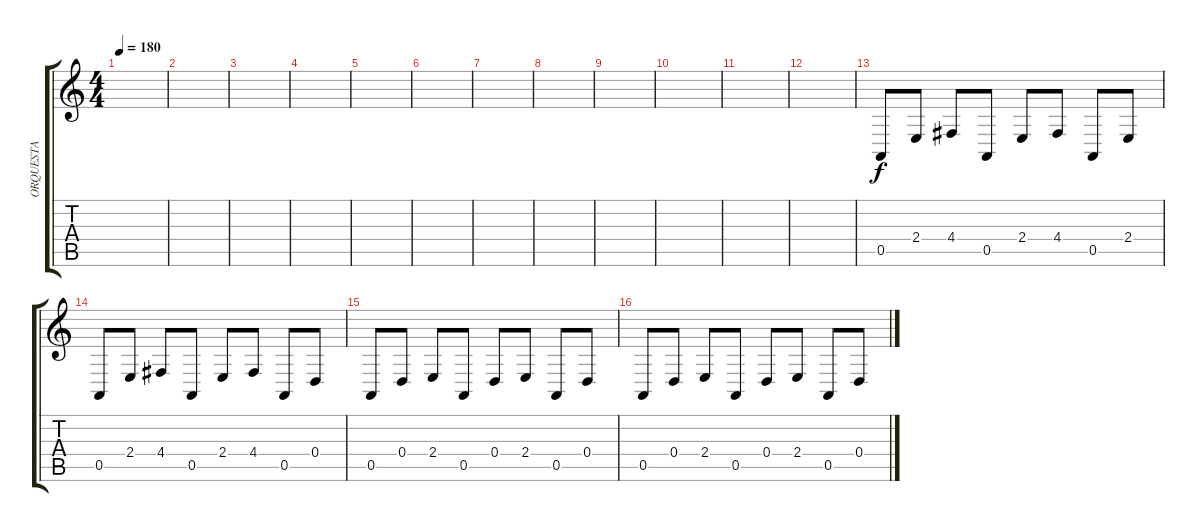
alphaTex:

\track ("ORQUESTA" "ORQUESTA") {instrument orchestralharp}
\staff {score tabs}
\tuning (E4 B3 G3 D3 A2 E2) {hide}
\ts (4 4)
\tempo 180
\clef g2
\ks c
|
|
|
|
|
|
|
|
|
|
|
|
0.5.8 2.4.8 4.4.8 0.5.8 2.4.8 4.4.8 0.5.8 2.4.8 |
0.5.8 2.4.8 4.4.8 0.5.8 2.4.8 4.4.8 0.5.8 0.4.8 |
0.5.8 0.4.8 2.4.8 0.5.8 0.4.8 2.4.8 0.5.8 0.4.8 |
0.5.8 0.4.8 2.4.8 0.5.8 0.4.8 2.4.8 0.5.8 0.4.8
